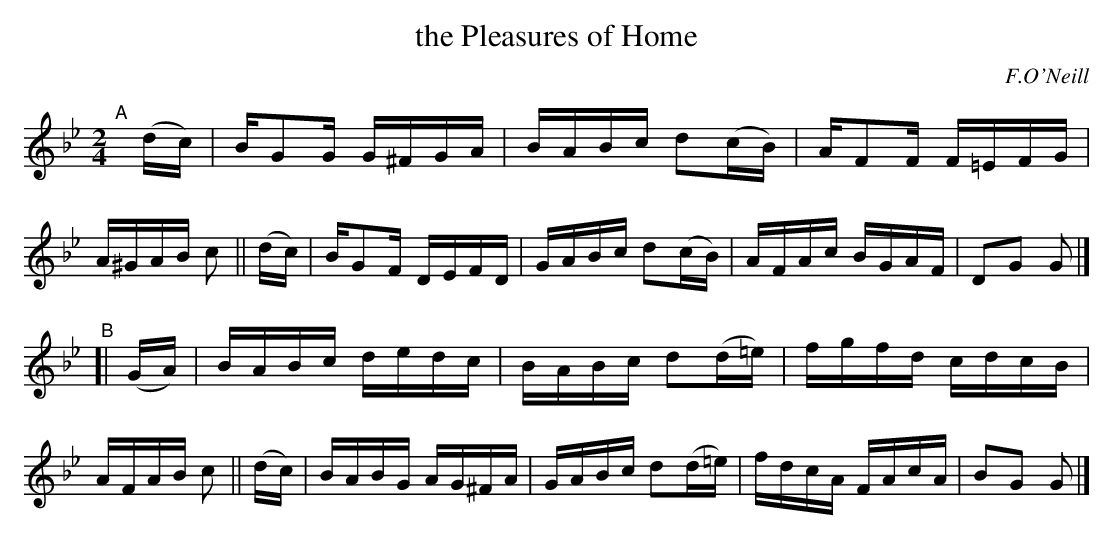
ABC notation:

X:1
T: the Pleasures of Home
O: F.O'Neill
M: 2/4
L: 1/16
K: Gm
"^A"\
[|](dc) | BG2G G^FGA | BABc d2(cB)  | AF2F F=EFG | A^GAB c2 \
|| (dc) | BG2F DEFD  | GABc d2(cB)  | AFAc BGAF  | D2G2  G2 |]
"^B"\
[| (GA) | BABc dedc  | BABc d2(d=e) | fgfd cdcB  | AFAB  c2 \
|| (dc) | BABG AG^FA | GABc d2(d=e) | fdcA FAcA  | B2G2  G2 |]
